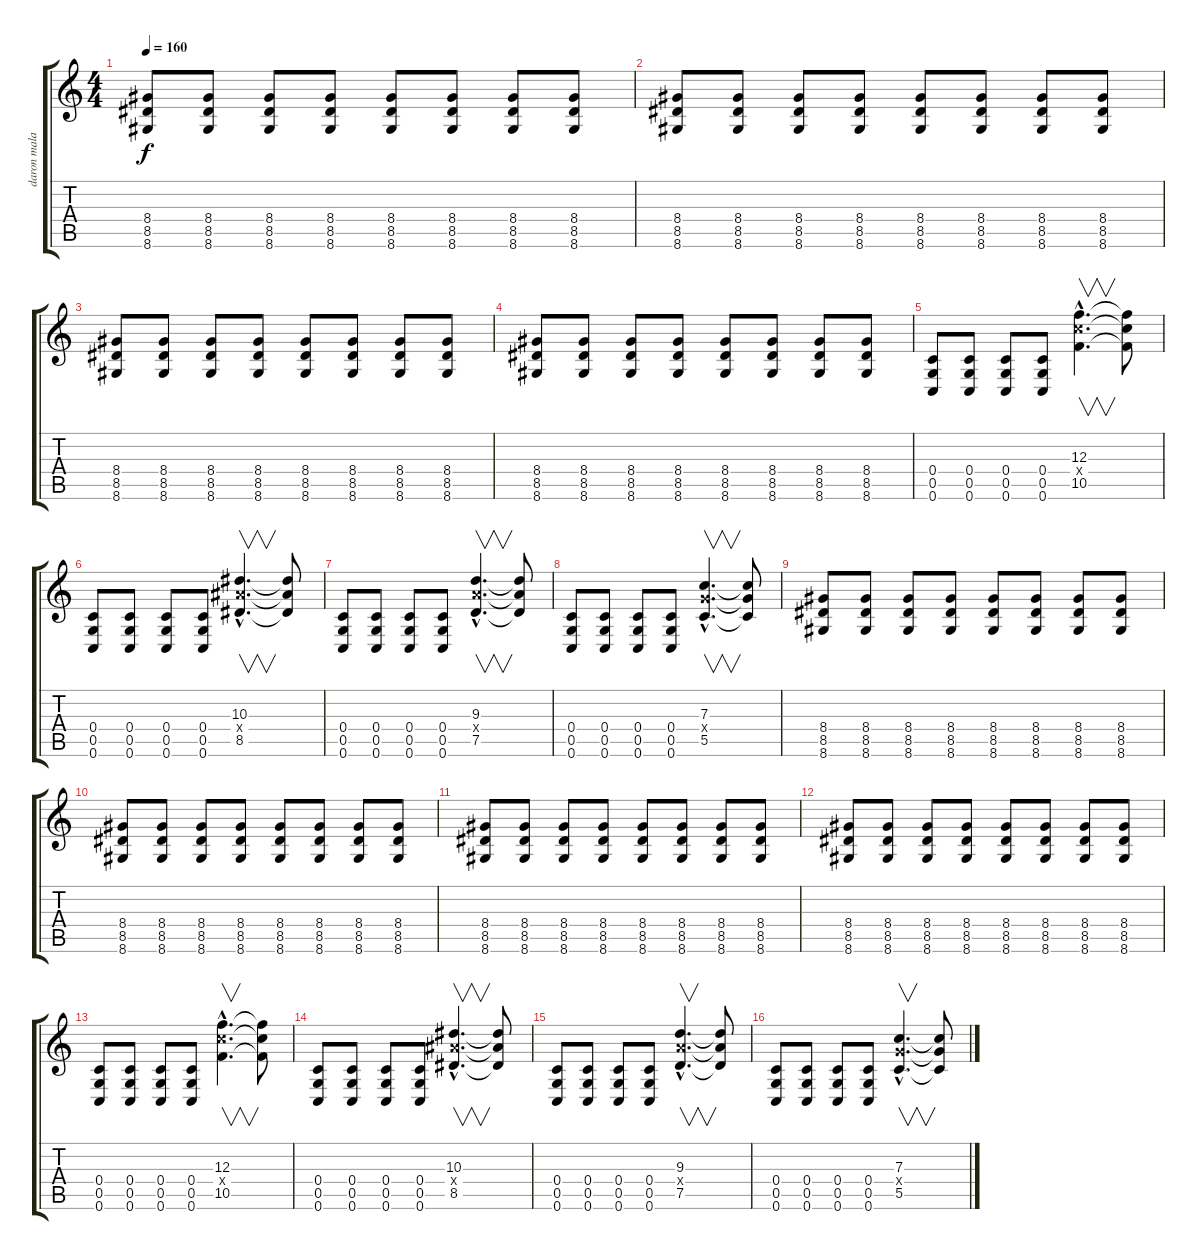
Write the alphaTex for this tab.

\track ("daron malakian" "daron mala") {instrument electricguitarmuted}
\staff {score tabs}
\tuning (D4 A3 F3 C3 G2 C2) {hide}
\ts (4 4)
\tempo 160
\clef g2
\ks c
(8.4 8.5 8.6).8{dy f instrument distortionguitar} (8.4 8.5 8.6).8 (8.4 8.5 8.6).8 (8.4 8.5 8.6).8 (8.4 8.5 8.6).8 (8.4 8.5 8.6).8 (8.4 8.5 8.6).8 (8.4 8.5 8.6).8 |
(8.4 8.5 8.6).8 (8.4 8.5 8.6).8 (8.4 8.5 8.6).8 (8.4 8.5 8.6).8 (8.4 8.5 8.6).8 (8.4 8.5 8.6).8 (8.4 8.5 8.6).8 (8.4 8.5 8.6).8 |
(8.4 8.5 8.6).8{instrument distortionguitar} (8.4 8.5 8.6).8 (8.4 8.5 8.6).8 (8.4 8.5 8.6).8 (8.4 8.5 8.6).8 (8.4 8.5 8.6).8 (8.4 8.5 8.6).8 (8.4 8.5 8.6).8 |
(8.4 8.5 8.6).8 (8.4 8.5 8.6).8 (8.4 8.5 8.6).8 (8.4 8.5 8.6).8 (8.4 8.5 8.6).8 (8.4 8.5 8.6).8 (8.4 8.5 8.6).8 (8.4 8.5 8.6).8 |
(0.4 0.5 0.6).8 (0.4 0.5 0.6).8 (0.4 0.5 0.6).8 (0.4 0.5 0.6).8 (12.3{hac} 12.4{hac x} 10.5{hac}).4{v d} (12.3{t} 12.4{t} 10.5{t}).8 |
(0.4 0.5 0.6).8 (0.4 0.5 0.6).8 (0.4 0.5 0.6).8 (0.4 0.5 0.6).8 (10.3{hac} 10.4{hac x} 8.5{hac}).4{v d} (10.3{t} 10.4{t} 8.5{t}).8 |
(0.4 0.5 0.6).8 (0.4 0.5 0.6).8 (0.4 0.5 0.6).8 (0.4 0.5 0.6).8 (9.3{hac} 9.4{hac x} 7.5{hac}).4{v d} (9.3{t} 9.4{t} 7.5{t}).8 |
(0.4 0.5 0.6).8 (0.4 0.5 0.6).8 (0.4 0.5 0.6).8 (0.4 0.5 0.6).8 (7.3{hac} 7.4{hac x} 5.5{hac}).4{v d} (7.3{t} 7.4{t} 5.5{t}).8 |
(8.4 8.5 8.6).8{instrument distortionguitar} (8.4 8.5 8.6).8 (8.4 8.5 8.6).8 (8.4 8.5 8.6).8 (8.4 8.5 8.6).8 (8.4 8.5 8.6).8 (8.4 8.5 8.6).8 (8.4 8.5 8.6).8 |
(8.4 8.5 8.6).8 (8.4 8.5 8.6).8 (8.4 8.5 8.6).8 (8.4 8.5 8.6).8 (8.4 8.5 8.6).8 (8.4 8.5 8.6).8 (8.4 8.5 8.6).8 (8.4 8.5 8.6).8 |
(8.4 8.5 8.6).8{instrument distortionguitar} (8.4 8.5 8.6).8 (8.4 8.5 8.6).8 (8.4 8.5 8.6).8 (8.4 8.5 8.6).8 (8.4 8.5 8.6).8 (8.4 8.5 8.6).8 (8.4 8.5 8.6).8 |
(8.4 8.5 8.6).8 (8.4 8.5 8.6).8 (8.4 8.5 8.6).8 (8.4 8.5 8.6).8 (8.4 8.5 8.6).8 (8.4 8.5 8.6).8 (8.4 8.5 8.6).8 (8.4 8.5 8.6).8 |
(0.4 0.5 0.6).8 (0.4 0.5 0.6).8 (0.4 0.5 0.6).8 (0.4 0.5 0.6).8 (12.3{hac} 12.4{hac x} 10.5{hac}).4{v d} (12.3{t} 12.4{t} 10.5{t}).8 |
(0.4 0.5 0.6).8 (0.4 0.5 0.6).8 (0.4 0.5 0.6).8 (0.4 0.5 0.6).8 (10.3{hac} 10.4{hac x} 8.5{hac}).4{v d} (10.3{t} 10.4{t} 8.5{t}).8 |
(0.4 0.5 0.6).8 (0.4 0.5 0.6).8 (0.4 0.5 0.6).8 (0.4 0.5 0.6).8 (9.3{hac} 9.4{hac x} 7.5{hac}).4{v d} (9.3{t} 9.4{t} 7.5{t}).8 |
(0.4 0.5 0.6).8 (0.4 0.5 0.6).8 (0.4 0.5 0.6).8 (0.4 0.5 0.6).8 (7.3{hac} 7.4{hac x} 5.5{hac}).4{v d} (7.3{t} 7.4{t} 5.5{t}).8
